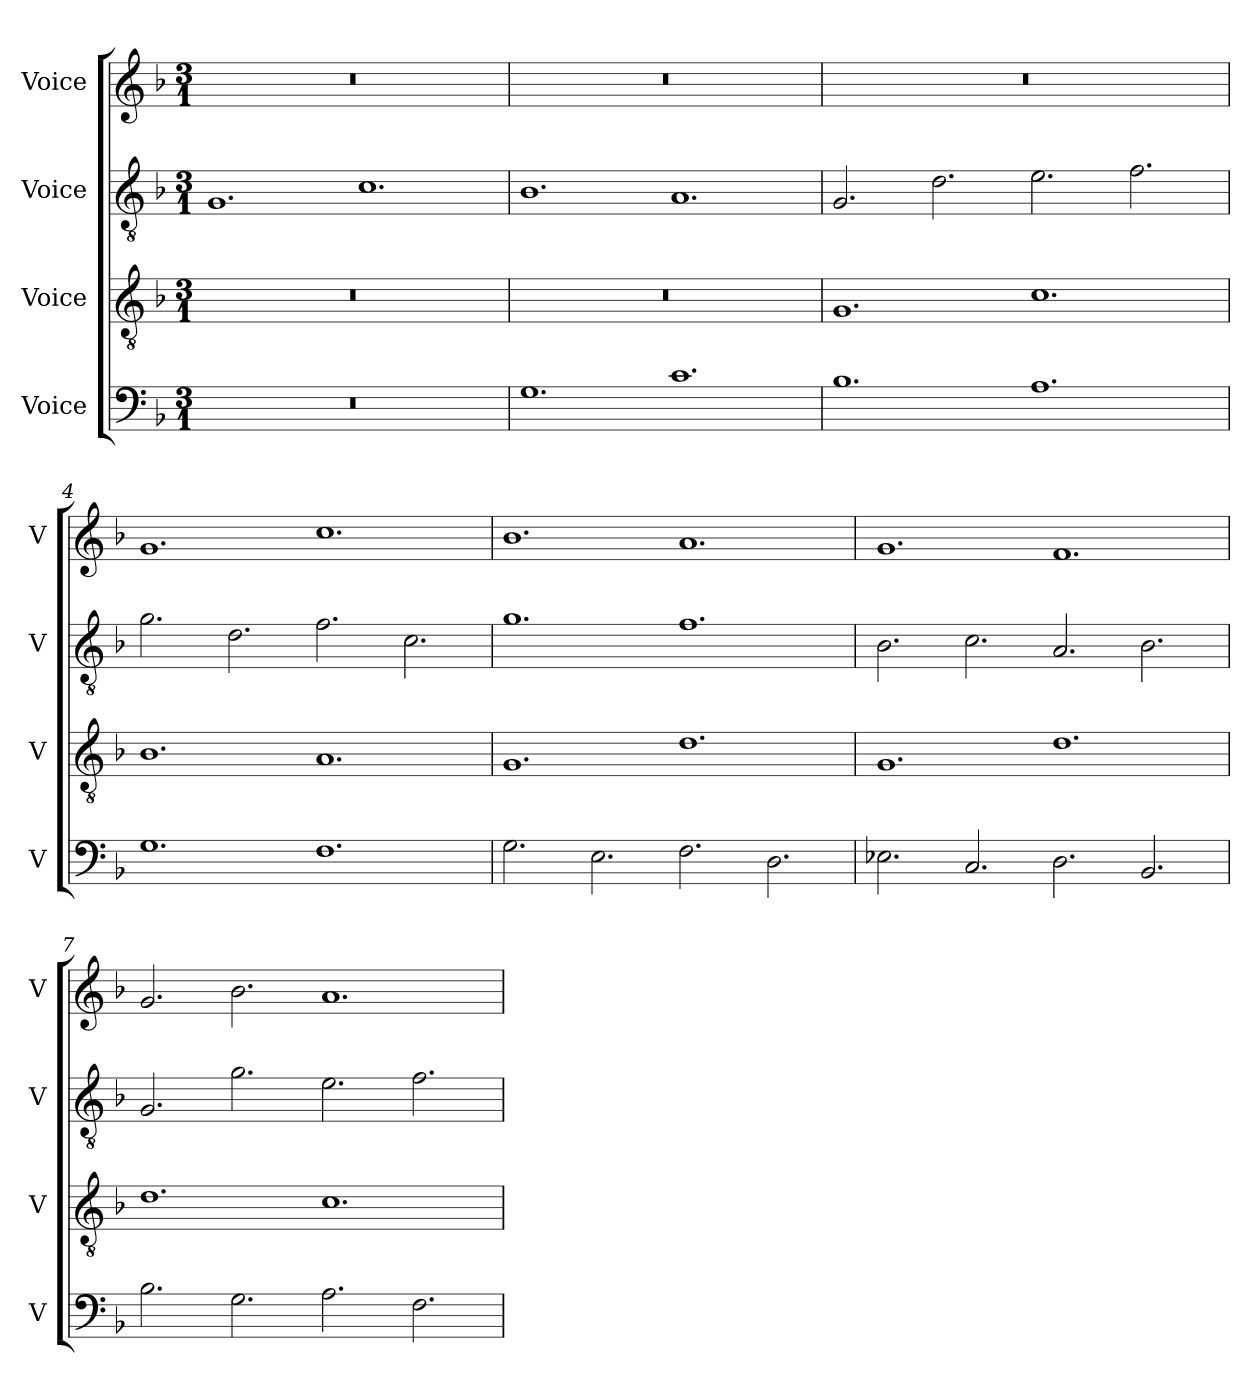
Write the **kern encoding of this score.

**kern	**kern	**kern	**kern
*part4	*part3	*part2	*part1
*staff4	*staff3	*staff2	*staff1
*I"Voice	*I"Voice	*I"Voice	*I"Voice
*I'V	*I'V	*I'V	*I'V
*clefF4	*clefGv2	*clefGv2	*clefG2
*k[b-]	*k[b-]	*k[b-]	*k[b-]
*M3/1	*M3/1	*M3/1	*M3/1
=1	=1	=1	=1
0.r	0.r	1.G	0.r
.	.	1.c	.
=2	=2	=2	=2
1.G	0.r	1.B-	0.r
1.c	.	1.A	.
=3	=3	=3	=3
1.B-	1.G	2.G/	0.r
.	.	2.d\	.
1.A	1.c	2.e\	.
.	.	2.f\	.
!!LO:LB:g=z
=4	=4	=4	=4
1.G	1.B-	2.g\	1.g
.	.	2.d\	.
1.F	1.A	2.f\	1.cc
.	.	2.c\	.
=5	=5	=5	=5
2.G\	1.G	1.g	1.b-
2.E\	.	.	.
2.F\	1.d	1.f	1.a
2.D\	.	.	.
=6	=6	=6	=6
2.E-X\	1.G	2.B-\	1.g
2.C/	.	2.c\	.
2.D\	1.d	2.A/	1.f
2.BB-/	.	2.B-\	.
!!LO:LB:g=z
=7	=7	=7	=7
2.B-\	1.d	2.G/	2.g/
2.G\	.	2.g\	2.b-\
2.A\	1.c	2.e\	1.a
2.F\	.	2.f\	.
=	=	=	=
*-	*-	*-	*-
